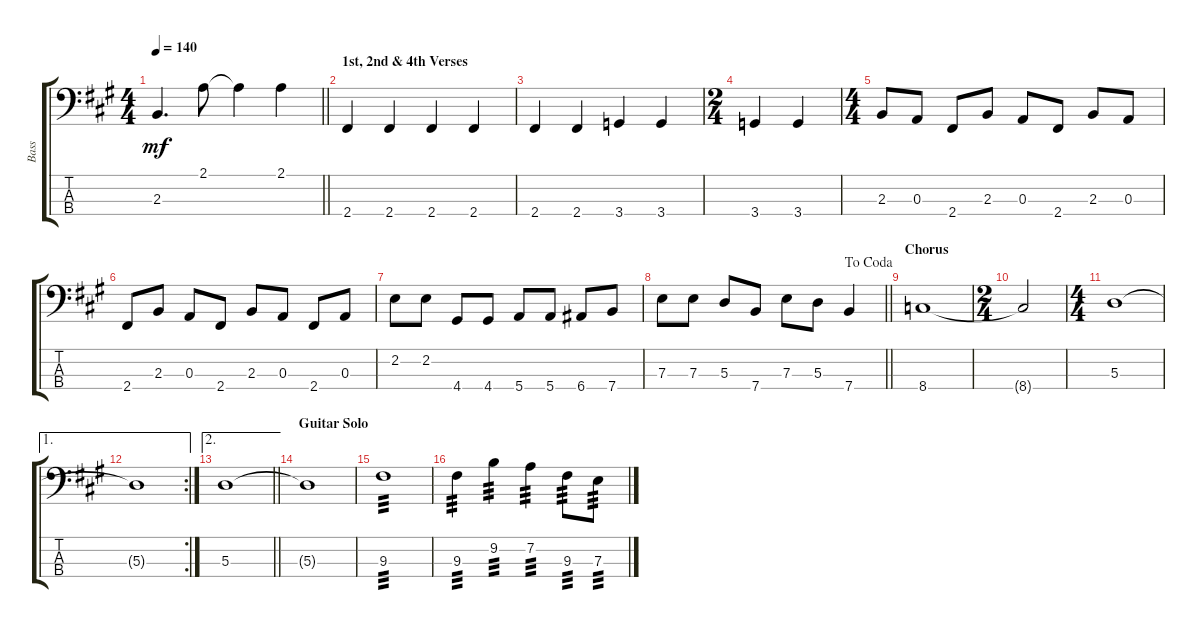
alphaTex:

\track ("Bass" "Bass") {instrument electricbasspick}
\staff {score tabs}
\tuning (G2 D2 A1 E1) {hide}
\ts (4 4)
\tempo 140
\clef f4
\barLineRight lightlight
\ks a
2.3.4{d dy mf} 2.1.8 2.1{t}.4 2.1.4 |
\section ("" "1st, 2nd & 4th Verses")
2.4.4 2.4.4 2.4.4 2.4.4 |
2.4.4 2.4.4 3.4.4 3.4.4 |
\ts (2 4)
3.4.4 3.4.4 |
\ts (4 4)
2.3.8 0.3.8 2.4.8 2.3.8 0.3.8 2.4.8 2.3.8 0.3.8 |
2.4.8 2.3.8 0.3.8 2.4.8 2.3.8 0.3.8 2.4.8 0.3.8 |
2.2.8 2.2.8 4.4.8 4.4.8 5.4.8 5.4.8 6.4.8 7.4.8 |
\jump dacoda
\barLineRight lightlight
7.3.8 7.3.8 5.3.8 7.4.8 7.3.8 5.3.8 7.4.4 |
\section ("" "Chorus")
8.4.1 |
\ts (2 4)
8.4{t}.2 |
\ts (4 4)
5.3.1 |
\ae 1
\rc 2
5.3{t}.1 |
\ae 2
\barLineRight lightlight
5.3.1 |
\section ("" "Guitar Solo")
5.3{t}.1 |
9.3.1{tp 3} |
9.3.4{tp 3} 9.2.4{tp 3} 7.2.4{tp 3} 9.3.8{tp 3} 7.3.8{tp 3}
